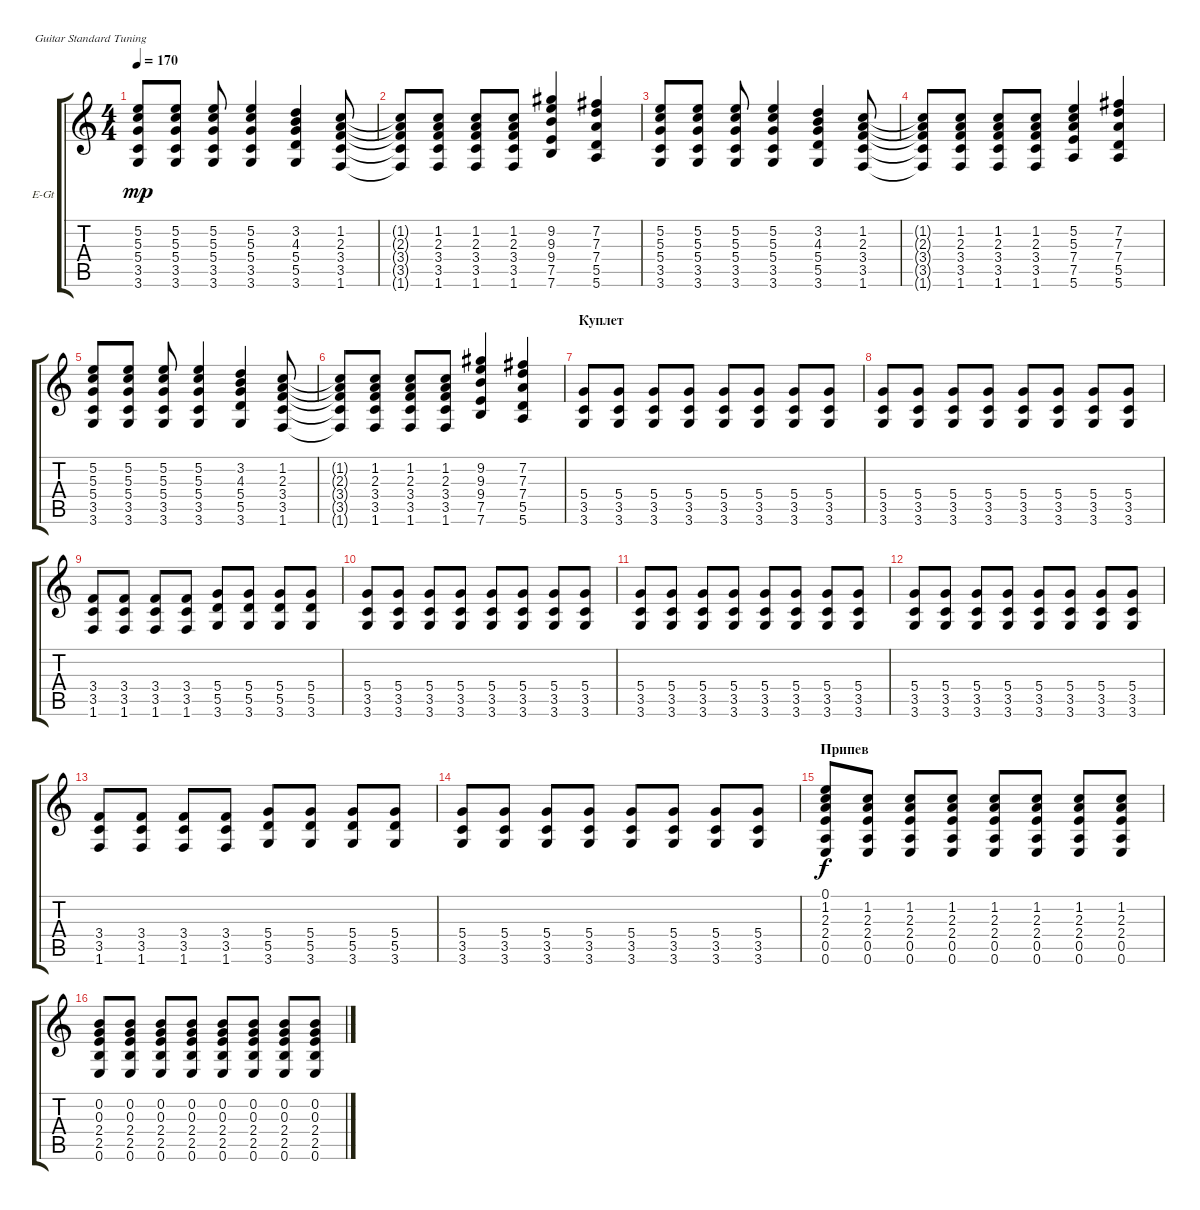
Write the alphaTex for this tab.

\defaultSystemsLayout 4
\bracketExtendMode groupsimilarinstruments
\firstSystemTrackNameOrientation horizontal
\otherSystemsTrackNameOrientation horizontal
\track ("Г. Каспарян (гитара)" "E-Gt") {instrument overdrivenguitar}
\staff {score tabs}
\tuning (E4 B3 G3 D3 A2 E2)
\ts (4 4)
\tempo 170
\clef g2
\ks c
(3.6 3.5 5.4 5.3 5.2).8{dy mp} (3.6 3.5 5.4 5.3 5.2).8 (3.6 3.5 5.4 5.3 5.2).8 (3.6 3.5 5.4 5.3 5.2).4 (5.5 3.6 5.4 4.3 3.2).4 (3.5 1.6 3.4 2.3 1.2).8 |
(3.5{t} 1.6{t} 3.4{t} 2.3{t} 1.2{t}).8 (3.5 1.6 3.4 2.3 1.2).8 (3.5 1.6 3.4 2.3 1.2).8 (3.5 1.6 3.4 2.3 1.2).8 (7.6 7.5 9.4 9.3 9.2).4 (5.6 5.5 7.4 7.3 7.2).4 |
(3.6 3.5 5.4 5.3 5.2).8 (3.6 3.5 5.4 5.3 5.2).8 (3.6 3.5 5.4 5.3 5.2).8 (3.6 3.5 5.4 5.3 5.2).4 (5.5 3.6 5.4 4.3 3.2).4 (3.5 1.6 3.4 2.3 1.2).8 |
(3.5{t} 1.6{t} 3.4{t} 2.3{t} 1.2{t}).8 (3.5 1.6 3.4 2.3 1.2).8 (3.5 1.6 3.4 2.3 1.2).8 (3.5 1.6 3.4 2.3 1.2).8 (7.5 5.6 7.4 5.3 5.2).4 (5.6 5.5 7.4 7.3 7.2).4 |
(3.6 3.5 5.4 5.3 5.2).8 (3.6 3.5 5.4 5.3 5.2).8 (3.6 3.5 5.4 5.3 5.2).8 (3.6 3.5 5.4 5.3 5.2).4 (5.5 3.6 5.4 4.3 3.2).4 (3.5 1.6 3.4 2.3 1.2).8 |
(3.5{t} 1.6{t} 3.4{t} 2.3{t} 1.2{t}).8 (3.5 1.6 3.4 2.3 1.2).8 (3.5 1.6 3.4 2.3 1.2).8 (3.5 1.6 3.4 2.3 1.2).8 (7.6 7.5 9.4 9.3 9.2).4 (5.6 5.5 7.4 7.3 7.2).4 |
\section ("" "Куплет")
(3.6 3.5 5.4).8 (3.6 3.5 5.4).8 (3.6 3.5 5.4).8 (3.6 3.5 5.4).8 (3.6 3.5 5.4).8 (3.6 3.5 5.4).8 (3.6 3.5 5.4).8 (3.6 3.5 5.4).8 |
(3.6 3.5 5.4).8 (3.6 3.5 5.4).8 (3.6 3.5 5.4).8 (3.6 3.5 5.4).8 (3.6 3.5 5.4).8 (3.6 3.5 5.4).8 (3.6 3.5 5.4).8 (3.6 3.5 5.4).8 |
(3.5 1.6 3.4).8 (3.5 1.6 3.4).8 (3.5 1.6 3.4).8 (3.5 1.6 3.4).8 (5.5 3.6 5.4).8 (5.5 3.6 5.4).8 (5.5 3.6 5.4).8 (5.5 3.6 5.4).8 |
(3.6 3.5 5.4).8 (3.6 3.5 5.4).8 (3.6 3.5 5.4).8 (3.6 3.5 5.4).8 (3.6 3.5 5.4).8 (3.6 3.5 5.4).8 (3.6 3.5 5.4).8 (3.6 3.5 5.4).8 |
(3.6 3.5 5.4).8 (3.6 3.5 5.4).8 (3.6 3.5 5.4).8 (3.6 3.5 5.4).8 (3.6 3.5 5.4).8 (3.6 3.5 5.4).8 (3.6 3.5 5.4).8 (3.6 3.5 5.4).8 |
(3.6 3.5 5.4).8 (3.6 3.5 5.4).8 (3.6 3.5 5.4).8 (3.6 3.5 5.4).8 (3.6 3.5 5.4).8 (3.6 3.5 5.4).8 (3.6 3.5 5.4).8 (3.6 3.5 5.4).8 |
(3.5 1.6 3.4).8 (3.5 1.6 3.4).8 (3.5 1.6 3.4).8 (3.5 1.6 3.4).8 (5.5 3.6 5.4).8 (5.5 3.6 5.4).8 (5.5 3.6 5.4).8 (5.5 3.6 5.4).8 |
(3.6 3.5 5.4).8 (3.6 3.5 5.4).8 (3.6 3.5 5.4).8 (3.6 3.5 5.4).8 (3.6 3.5 5.4).8 (3.6 3.5 5.4).8 (3.6 3.5 5.4).8 (3.6 3.5 5.4).8 |
\section ("" "Припев")
(0.6 0.5 2.4 2.3 1.2 0.1).8{dy f} (0.6 0.5 2.4 2.3 1.2).8 (0.6 0.5 2.4 2.3 1.2).8 (0.6 0.5 2.4 2.3 1.2).8 (0.6 0.5 2.4 2.3 1.2).8 (0.6 0.5 2.4 2.3 1.2).8 (0.6 0.5 2.4 2.3 1.2).8 (0.6 0.5 2.4 2.3 1.2).8 |
(0.6 2.5 2.4 0.3 0.2).8 (0.6 2.5 2.4 0.3 0.2).8 (0.6 2.5 2.4 0.3 0.2).8 (0.6 2.5 2.4 0.3 0.2).8 (0.6 2.5 2.4 0.3 0.2).8 (0.6 2.5 2.4 0.3 0.2).8 (0.6 2.5 2.4 0.3 0.2).8 (0.6 2.5 2.4 0.3 0.2).8
